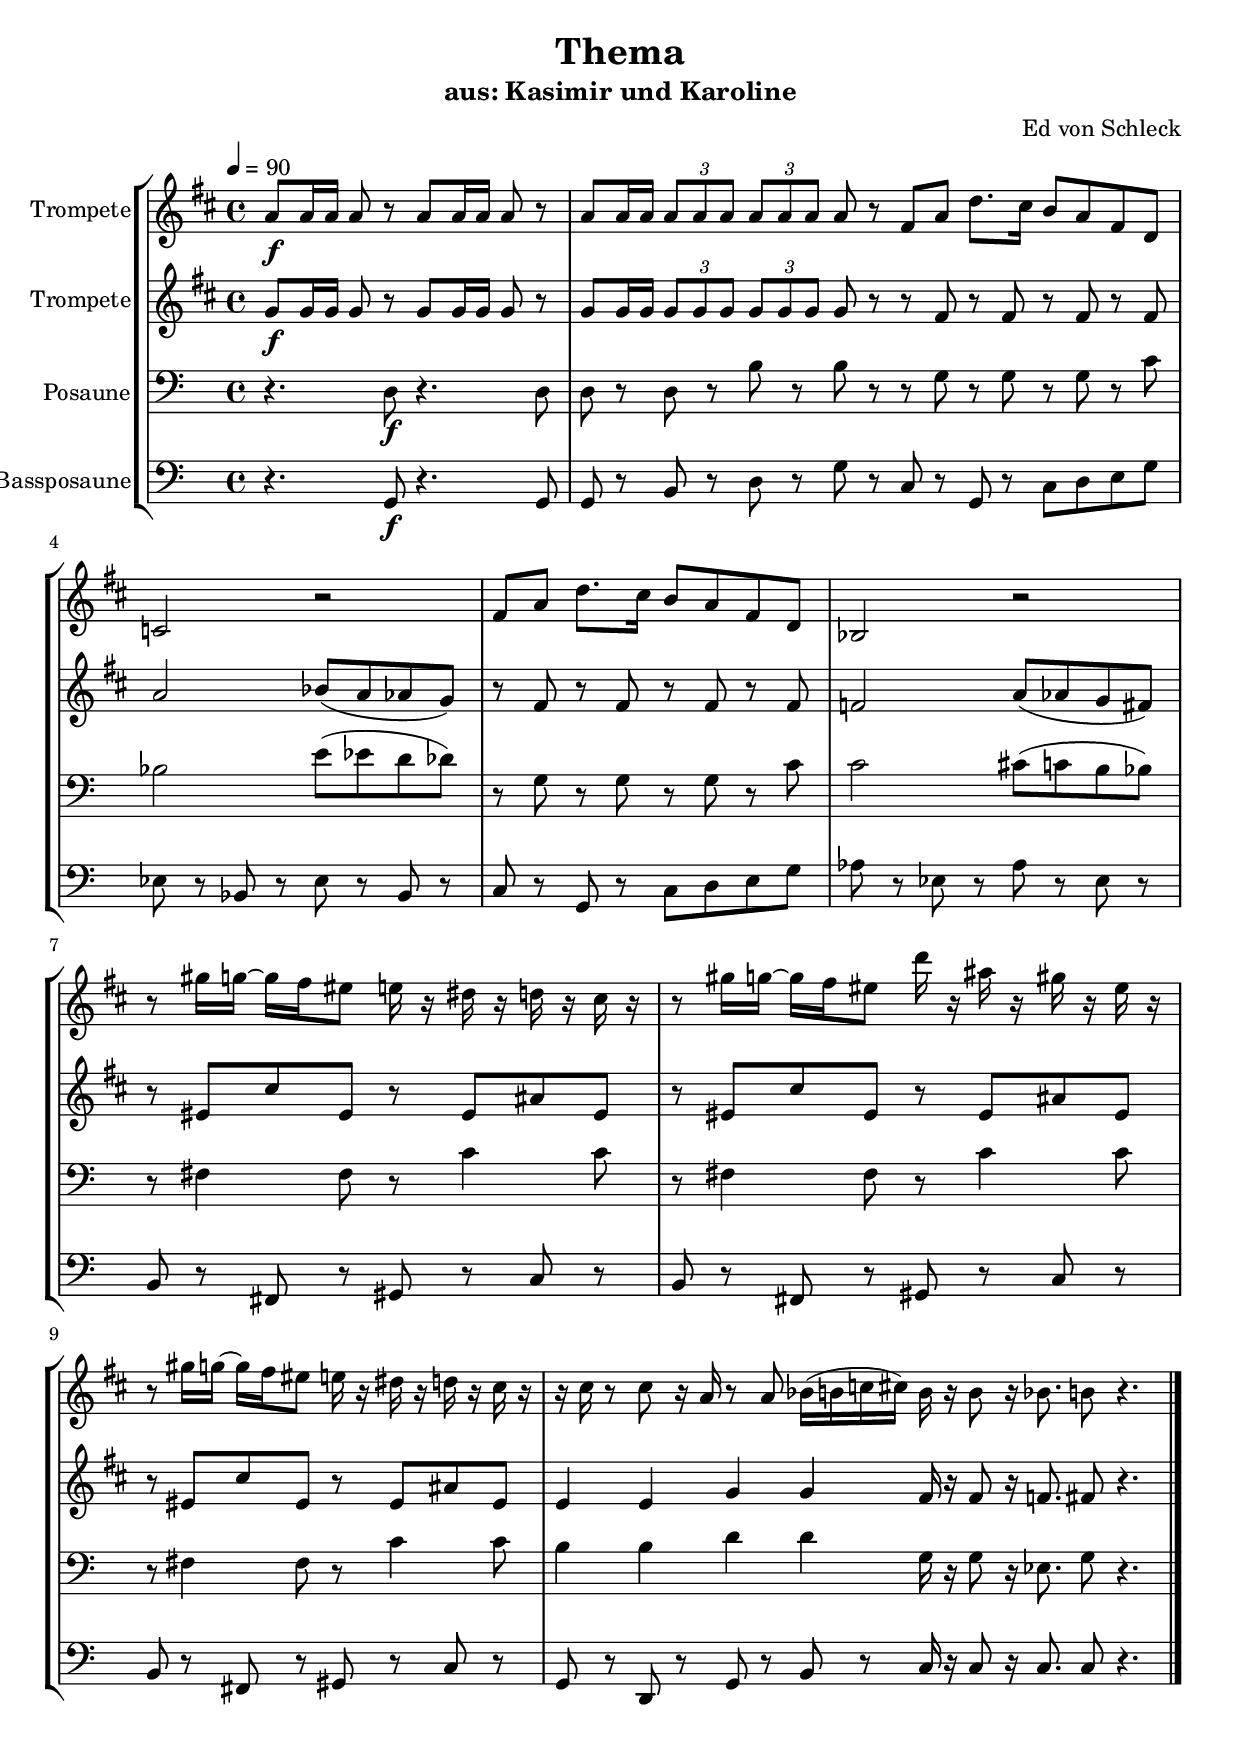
\version "2.13.39"
\header {
  title = "Thema"
  subtitle = "aus: Kasimir und Karoline"
  composer = "Ed von Schleck"
%  arranger = "Ed von Schleck"
%  meter = "moderato"
%  piece = "Swing"
}
#(ly:set-option 'point-and-click #f)
%#(set-global-staff-size 21)
#(set-default-paper-size "a4")



global = {
  \time 4/4
  \tempo 4 = 90
}

Key = { \key c \major }

% ------ Trumpet ------
trptI = \relative c'' {
  \Key
  g8\f g16 g g8 r g g16 g g8 r
  g g16 g \times 2/3 { g8 g g } \times 2/3 { g g g }  g r

  \bar "|:"
  e8 g c8. b16 a8 g e c
  bes2 r
  e8 g c8. b16 a8 g e c
  as2 r

  r8 fis''16 f~ f e dis8 d16 r cis r c r b r
  r8 fis'16 f~ f e dis8 c'16 r gis r fis r dis r
  r8 fis16 f~ f e dis8 d16 r cis r c r b r
  r16 b r8 b8 r16 g r8 g as16( a bes b)
  \bar ":|"

  a16 r a8 r16 as8. a8 r4.
  \bar "|."
}

trumpetI = {
  \global
  \set Staff.instrumentName = #"Trompete"
  \clef treble
  <<
    \trptI
  >>
}


% ------ Trumpet 2 ------
trptII = \relative c'' {
  \Key
  f,8\f f16 f f8 r f f16 f f8 r
  f f16 f \times 2/3 { f8 f f } \times 2/3 { f f f }  f r

  r8 e r e r e r e
  g2 as8( g ges f)
  r8 e r e r e r e
  es2 g8( ges f e)

  r dis b' dis, r dis gis dis
  r dis b' dis, r dis gis dis
  r dis b' dis, r dis gis dis
  d4 d f f

  e16 r e8 r16 es8. e8 r4.
}

trumpetII = {
  \global
  \set Staff.instrumentName = #"Trompete"
  \clef treble
  <<
    \trptII
  >>
}


% ------ Trombone ------
tbone = \relative c {
  \Key
  r4. d8\f r4. d8
  d8 r d r b' r b  r

  r8 g r g r g r c
  bes2 e8( es d des)
  r8 g, r g r g r c
  c2 cis8( c b bes)

  r fis4 fis8 r c'4 c8
  r fis,4 fis8 r c'4 c8
  r fis,4 fis8 r c'4 c8
  b4 b d d
  
  g,16 r g8 r16 es8. g8 r4.
}

trombone = {
  \global
  \set Staff.instrumentName = #"Posaune"
  \clef bass
  <<
    \tbone
  >>
}

% ------ Bass Trombone ------
btbone = \relative c {
  \Key
  r4. g8\f r4. g8
  g8 r b r d r g r

  c,8 r g r c d e g
  es8 r bes r es r bes r
  c8 r g r c d e g
  as r es r as r es r

  b r fis r gis r c r
  b r fis r gis r c r
  b r fis r gis r c r
  g r d r g r b r

  c16 r c8 r16 c8. c8 r4.
}

btrombone = {
  \global
  \set Staff.instrumentName = #"Bassposaune"
  \clef bass
  <<
    \btbone
  >>
}


%%%%%%%%% It All Goes Together Here %%%%%%%%%%%%%%%%%%%%%%

\score {
  <<
    \new StaffGroup = "horns" <<
      \new Staff = "trumpet" \transpose c d \trumpetI
      \new Staff = "trumpet" \transpose c d \trumpetII
      \new Staff = "trombone" \trombone
      \new Staff = "trombone" \btrombone
    >>
  >>
  
  \layout {
    \context { \Staff \RemoveEmptyStaves }
    \context {
      \Score
      \override BarNumber #'padding = #3
      \override RehearsalMark #'padding = #2
      skipBars = ##t
    }
  }

}

\score {
  <<
    \new StaffGroup = "horns" <<
      \new Staff = "trumpet" \trumpetI
      \new Staff = "trumpet" \trumpetII
      \new Staff = "trombone" \trombone
      \new Staff = "trombone" \btrombone
    >>
  >>
  
  \midi {  }

}